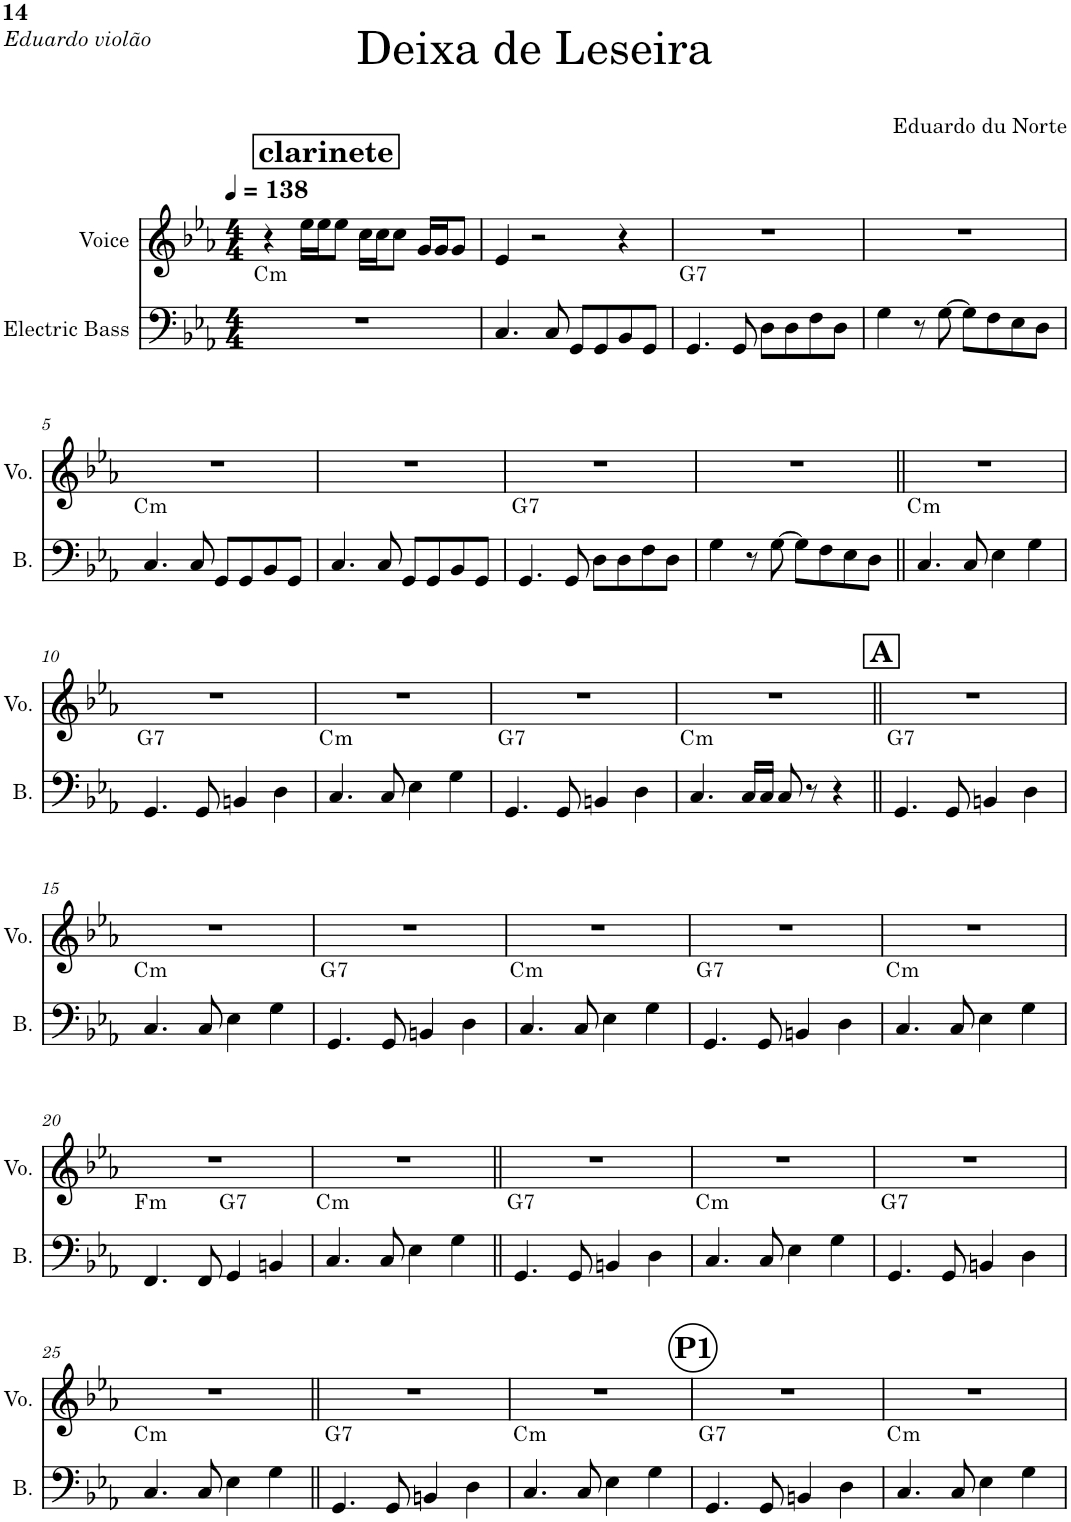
**kern	**harte	**kern
*part2	*part2	*part1
*staff2	*	*staff1
*I"Electric Bass	*	*I"Voice
*I'B.	*	*I'Vo.
!!LO:PB:g=z
*clefF4	*	*clefG2
*Trd7c12	*	*
*k[b-e-a-]	*	*k[b-e-a-]
*M4/4	*	*M4/4
*MM138	*	*MM138
!!LO:REH:place=s1:a:B:cj:fs=14:t=clarinete
=1	=1	=1
!	!LO:H:kt=m	!
1r	C:min	4r
.	.	16ee-\LL
.	.	16ee-\J
.	.	8ee-\J
.	.	16cc\LL
.	.	16cc\J
.	.	8cc\J
.	.	16g/LL
.	.	16g/J
.	.	8g/J
=2	=2	=2
4.C/	.	4e-/
.	.	2r
8C/	.	.
8GG/L	.	.
8GG/	.	.
8BB-/	.	4r
8GG/J	.	.
=3	=3	=3
!	!LO:H:kt=7	!
4.GG/	G:7	1r
8GG/	.	.
8D\L	.	.
8D\	.	.
8F\	.	.
8D\J	.	.
=4	=4	=4
4G\	.	1r
8r	.	.
[8G\	.	.
8G\L]	.	.
8F\	.	.
8E-\	.	.
8D\J	.	.
!!LO:LB:g=z
=5	=5	=5
!	!LO:H:kt=m	!
4.C/	C:min	1r
8C/	.	.
8GG/L	.	.
8GG/	.	.
8BB-/	.	.
8GG/J	.	.
=6	=6	=6
4.C/	.	1r
8C/	.	.
8GG/L	.	.
8GG/	.	.
8BB-/	.	.
8GG/J	.	.
=7	=7	=7
!	!LO:H:kt=7	!
4.GG/	G:7	1r
8GG/	.	.
8D\L	.	.
8D\	.	.
8F\	.	.
8D\J	.	.
=8	=8	=8
4G\	.	1r
8r	.	.
[8G\	.	.
8G\L]	.	.
8F\	.	.
8E-\	.	.
8D\J	.	.
=9||	=9||	=9||
!	!LO:H:kt=m	!
4.C/	C:min	1r
8C/	.	.
4E-\	.	.
4G\	.	.
!!LO:LB:g=z
=10	=10	=10
!	!LO:H:kt=7	!
4.GG/	G:7	1r
8GG/	.	.
4BBn/	.	.
4D\	.	.
=11	=11	=11
!	!LO:H:kt=m	!
4.C/	C:min	1r
8C/	.	.
4E-\	.	.
4G\	.	.
=12	=12	=12
!	!LO:H:kt=7	!
4.GG/	G:7	1r
8GG/	.	.
4BBn/	.	.
4D\	.	.
=13	=13	=13
!	!LO:H:kt=m	!
4.C/	C:min	1r
16C/LL	.	.
16C/JJ	.	.
8C/	.	.
8r	.	.
4r	.	.
!!LO:REH:place=s1:a:B:cj:fs=14:t=A
=14||	=14||	=14||
!	!LO:H:kt=7	!
4.GG/	G:7	1r
8GG/	.	.
4BBn/	.	.
4D\	.	.
!!LO:LB:g=z
=15	=15	=15
!	!LO:H:kt=m	!
4.C/	C:min	1r
8C/	.	.
4E-\	.	.
4G\	.	.
=16	=16	=16
!	!LO:H:kt=7	!
4.GG/	G:7	1r
8GG/	.	.
4BBn/	.	.
4D\	.	.
=17	=17	=17
!	!LO:H:kt=m	!
4.C/	C:min	1r
8C/	.	.
4E-\	.	.
4G\	.	.
=18	=18	=18
!	!LO:H:kt=7	!
4.GG/	G:7	1r
8GG/	.	.
4BBn/	.	.
4D\	.	.
=19	=19	=19
!	!LO:H:kt=m	!
4.C/	C:min	1r
8C/	.	.
4E-\	.	.
4G\	.	.
!!LO:LB:g=z
=20	=20	=20
!	!LO:H:kt=m	!
4.FF/	F:min	1r
8FF/	.	.
!	!LO:H:kt=7	!
4GG/	G:7	.
4BBn/	.	.
=21	=21	=21
!	!LO:H:kt=m	!
4.C/	C:min	1r
8C/	.	.
4E-\	.	.
4G\	.	.
=22||	=22||	=22||
!	!LO:H:kt=7	!
4.GG/	G:7	1r
8GG/	.	.
4BBn/	.	.
4D\	.	.
=23	=23	=23
!	!LO:H:kt=m	!
4.C/	C:min	1r
8C/	.	.
4E-\	.	.
4G\	.	.
=24	=24	=24
!	!LO:H:kt=7	!
4.GG/	G:7	1r
8GG/	.	.
4BBn/	.	.
4D\	.	.
!!LO:LB:g=z
=25	=25	=25
!	!LO:H:kt=m	!
4.C/	C:min	1r
8C/	.	.
4E-\	.	.
4G\	.	.
=26||	=26||	=26||
!	!LO:H:kt=7	!
4.GG/	G:7	1r
8GG/	.	.
4BBn/	.	.
4D\	.	.
=27	=27	=27
!	!LO:H:kt=m	!
4.C/	C:min	1r
8C/	.	.
4E-\	.	.
4G\	.	.
!!LO:REH:place=s1:a:B:cj:enc=circle:fs=14:t=P1
=28	=28	=28
!	!LO:H:kt=7	!
4.GG/	G:7	1r
8GG/	.	.
4BBn/	.	.
4D\	.	.
=29	=29	=29
!	!LO:H:kt=m	!
4.C/	C:min	1r
8C/	.	.
4E-\	.	.
4G\	.	.
=	=	=
*-	*-	*-
